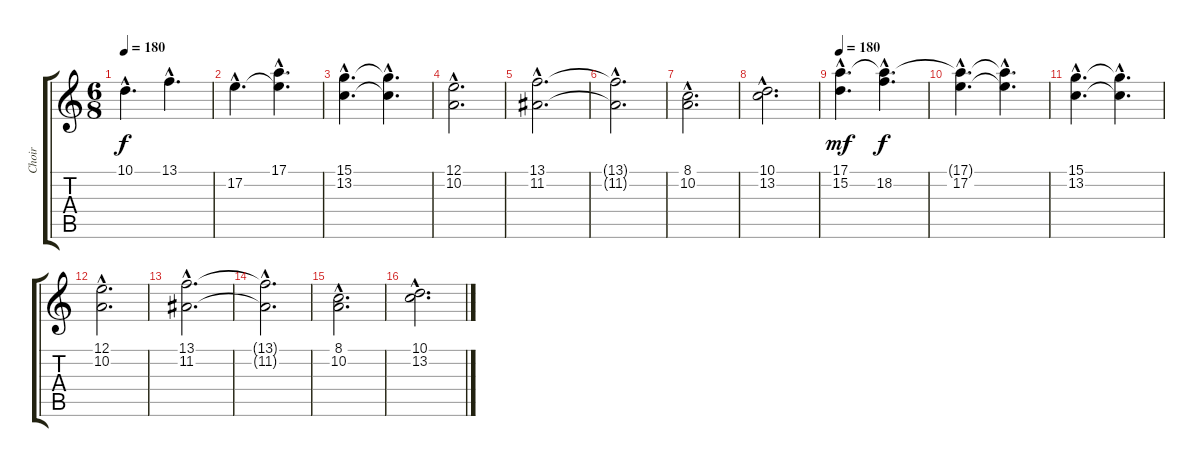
\track ("Choir" "Choir") {instrument choiraahs}
\staff {score tabs}
\tuning (E4 B3 G3 D3 A2 E2) {hide}
\ts (6 8)
\tempo 180
\clef g2
\ks c
10.1{hac}.4{d dy f} 13.1{hac}.4{d} |
17.2{hac}.4{d} (17.1{hac} 17.2{hac t}).4{d} |
(15.1{hac} 13.2{hac}).4{d} (15.1{hac t} 13.2{hac t}).4{d} |
(12.1{hac} 10.2{hac}).2{d} |
(13.1{hac} 11.2{hac}).2{d} |
(13.1{hac t} 11.2{hac t}).2{d} |
(8.1{hac} 10.2{hac}).2{d} |
(10.1{hac} 13.2{hac}).2{d} |
\tempo 180
(17.1{hac} 15.2{hac}).4{d dy mf} (17.1{hac t} 18.2{hac}).4{d dy f} |
(17.1{hac t} 17.2{hac}).4{d} (17.1{hac t} 17.2{hac t}).4{d} |
(15.1{hac} 13.2{hac}).4{d} (15.1{hac t} 13.2{hac t}).4{d} |
(12.1{hac} 10.2{hac}).2{d} |
(13.1{hac} 11.2{hac}).2{d} |
(13.1{hac t} 11.2{hac t}).2{d} |
(8.1{hac} 10.2{hac}).2{d} |
(10.1{hac} 13.2{hac}).2{d}
